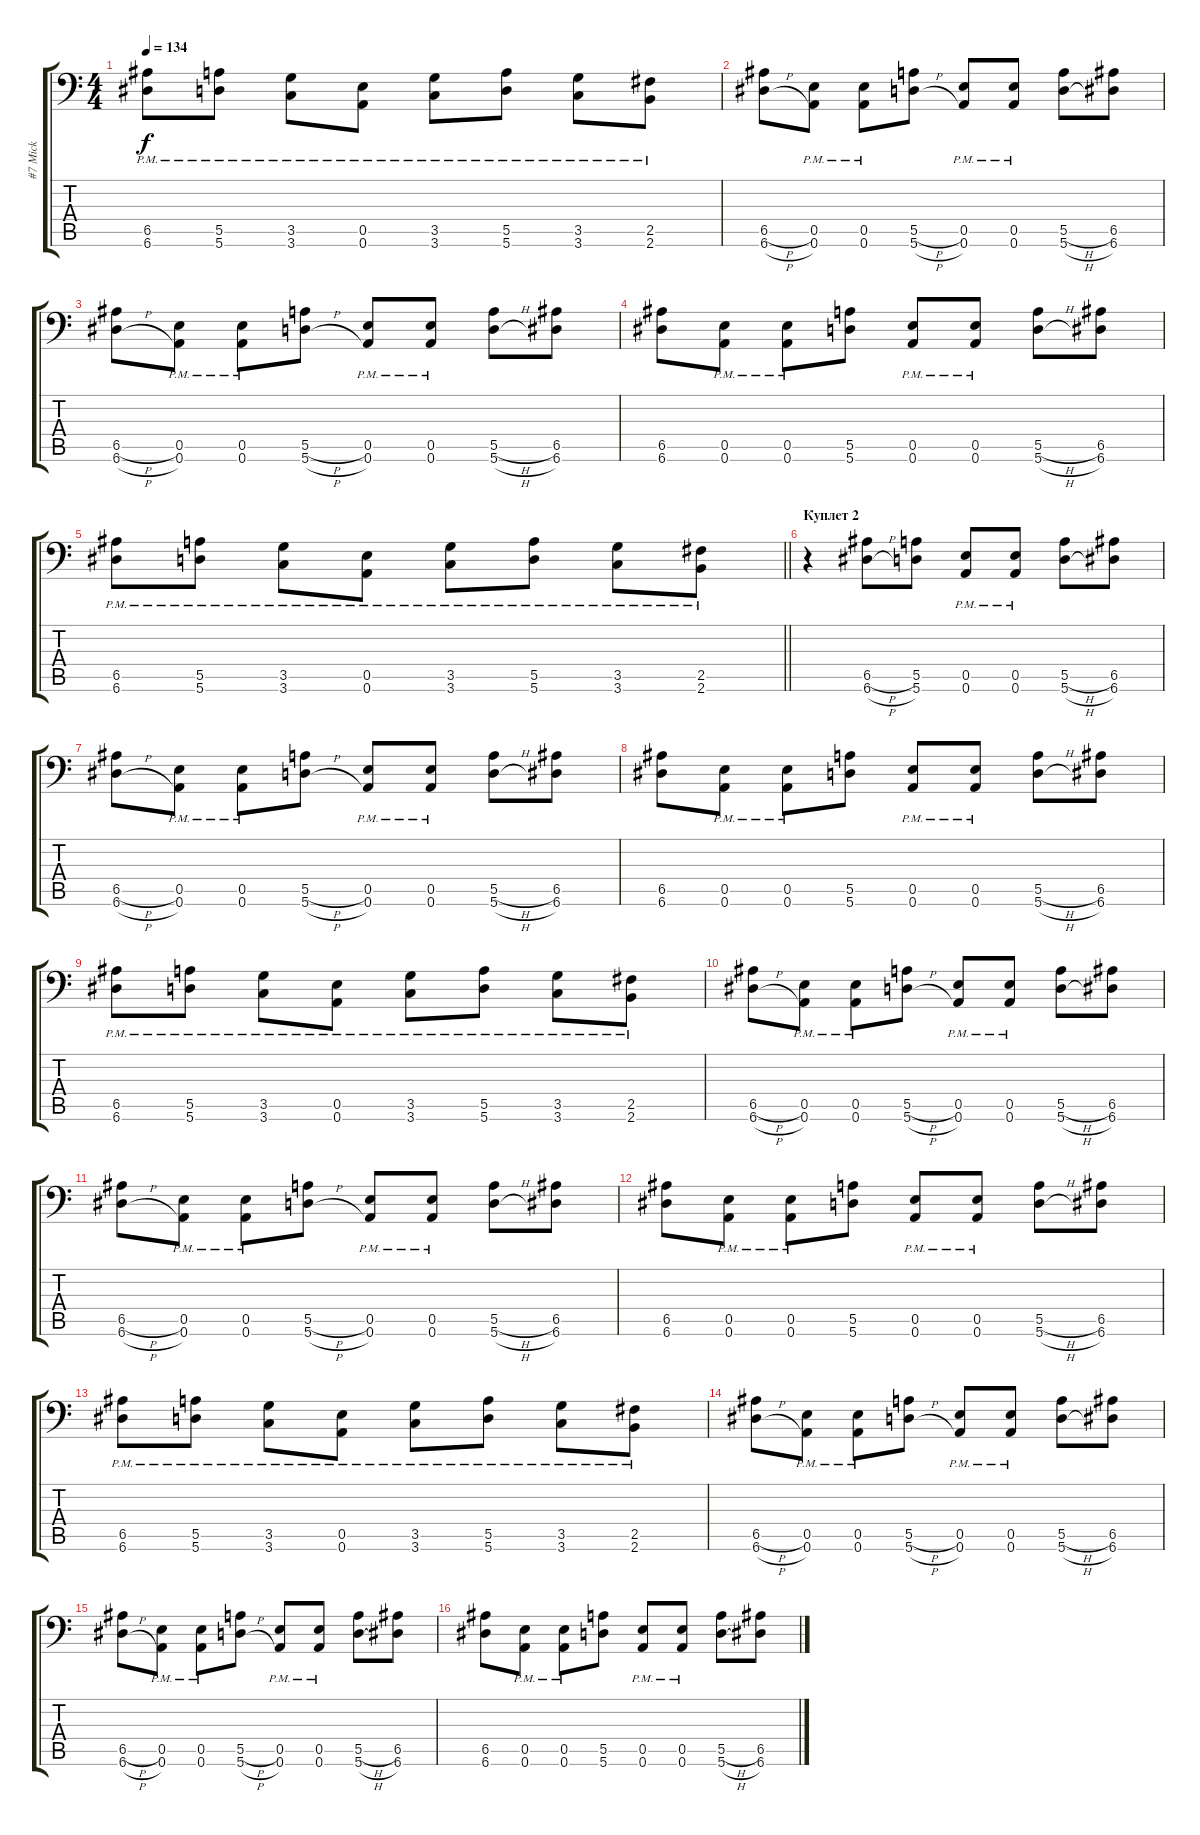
\track ("#7 Mick" "#7 Mick") {instrument distortionguitar}
\staff {score tabs}
\tuning (B3 Gb3 D3 A2 E2 A1) {hide}
\ts (4 4)
\tempo 134
\clef f4
\ks c
(6.5{pm} 6.6{pm}).8{dy f} (5.5{pm} 5.6{pm}).8 (3.5{pm} 3.6{pm}).8 (0.5{pm} 0.6{pm}).8 (3.5{pm} 3.6{pm}).8 (5.5{pm} 5.6{pm}).8 (3.5{pm} 3.6{pm}).8 (2.5{pm} 2.6{pm}).8 |
(6.5{h} 6.6{h}).8 (0.5{pm} 0.6{pm}).8 (0.5{pm} 0.6{pm}).8 (5.5{h} 5.6{h}).8 (0.5{pm} 0.6{pm}).8 (0.5{pm} 0.6{pm}).8 (5.5{h} 5.6{h}).8 (6.5 6.6).8 |
(6.5{h} 6.6{h}).8 (0.5{pm} 0.6{pm}).8 (0.5{pm} 0.6{pm}).8 (5.5{h} 5.6{h}).8 (0.5{pm} 0.6{pm}).8 (0.5{pm} 0.6{pm}).8 (5.5{h} 5.6{h}).8 (6.5 6.6).8 |
(6.5 6.6).8 (0.5{pm} 0.6{pm}).8 (0.5{pm} 0.6{pm}).8 (5.5 5.6).8 (0.5{pm} 0.6{pm}).8 (0.5{pm} 0.6{pm}).8 (5.5{h} 5.6{h}).8 (6.5 6.6).8 |
\barLineRight lightlight
(6.5{pm} 6.6{pm}).8 (5.5{pm} 5.6{pm}).8 (3.5{pm} 3.6{pm}).8 (0.5{pm} 0.6{pm}).8 (3.5{pm} 3.6{pm}).8 (5.5{pm} 5.6{pm}).8 (3.5{pm} 3.6{pm}).8 (2.5{pm} 2.6{pm}).8 |
\section ("" "Куплет 2")
r.4 (6.5{h} 6.6{h}).8 (5.5 5.6).8 (0.5{pm} 0.6{pm}).8 (0.5{pm} 0.6{pm}).8 (5.5{h} 5.6{h}).8 (6.5 6.6).8 |
(6.5{h} 6.6{h}).8 (0.5{pm} 0.6{pm}).8 (0.5{pm} 0.6{pm}).8 (5.5{h} 5.6{h}).8 (0.5{pm} 0.6{pm}).8 (0.5{pm} 0.6{pm}).8 (5.5{h} 5.6{h}).8 (6.5 6.6).8 |
(6.5 6.6).8 (0.5{pm} 0.6{pm}).8 (0.5{pm} 0.6{pm}).8 (5.5 5.6).8 (0.5{pm} 0.6{pm}).8 (0.5{pm} 0.6{pm}).8 (5.5{h} 5.6{h}).8 (6.5 6.6).8 |
(6.5{pm} 6.6{pm}).8 (5.5{pm} 5.6{pm}).8 (3.5{pm} 3.6{pm}).8 (0.5{pm} 0.6{pm}).8 (3.5{pm} 3.6{pm}).8 (5.5{pm} 5.6{pm}).8 (3.5{pm} 3.6{pm}).8 (2.5{pm} 2.6{pm}).8 |
(6.5{h} 6.6{h}).8 (0.5{pm} 0.6{pm}).8 (0.5{pm} 0.6{pm}).8 (5.5{h} 5.6{h}).8 (0.5{pm} 0.6{pm}).8 (0.5{pm} 0.6{pm}).8 (5.5{h} 5.6{h}).8 (6.5 6.6).8 |
(6.5{h} 6.6{h}).8 (0.5{pm} 0.6{pm}).8 (0.5{pm} 0.6{pm}).8 (5.5{h} 5.6{h}).8 (0.5{pm} 0.6{pm}).8 (0.5{pm} 0.6{pm}).8 (5.5{h} 5.6{h}).8 (6.5 6.6).8 |
(6.5 6.6).8 (0.5{pm} 0.6{pm}).8 (0.5{pm} 0.6{pm}).8 (5.5 5.6).8 (0.5{pm} 0.6{pm}).8 (0.5{pm} 0.6{pm}).8 (5.5{h} 5.6{h}).8 (6.5 6.6).8 |
(6.5{pm} 6.6{pm}).8 (5.5{pm} 5.6{pm}).8 (3.5{pm} 3.6{pm}).8 (0.5{pm} 0.6{pm}).8 (3.5{pm} 3.6{pm}).8 (5.5{pm} 5.6{pm}).8 (3.5{pm} 3.6{pm}).8 (2.5{pm} 2.6{pm}).8 |
(6.5{h} 6.6{h}).8 (0.5{pm} 0.6{pm}).8 (0.5{pm} 0.6{pm}).8 (5.5{h} 5.6{h}).8 (0.5{pm} 0.6{pm}).8 (0.5{pm} 0.6{pm}).8 (5.5{h} 5.6{h}).8 (6.5 6.6).8 |
(6.5{h} 6.6{h}).8 (0.5{pm} 0.6{pm}).8 (0.5{pm} 0.6{pm}).8 (5.5{h} 5.6{h}).8 (0.5{pm} 0.6{pm}).8 (0.5{pm} 0.6{pm}).8 (5.5{h} 5.6{h}).8 (6.5 6.6).8 |
(6.5 6.6).8 (0.5{pm} 0.6{pm}).8 (0.5{pm} 0.6{pm}).8 (5.5 5.6).8 (0.5{pm} 0.6{pm}).8 (0.5{pm} 0.6{pm}).8 (5.5{h} 5.6{h}).8 (6.5 6.6).8
